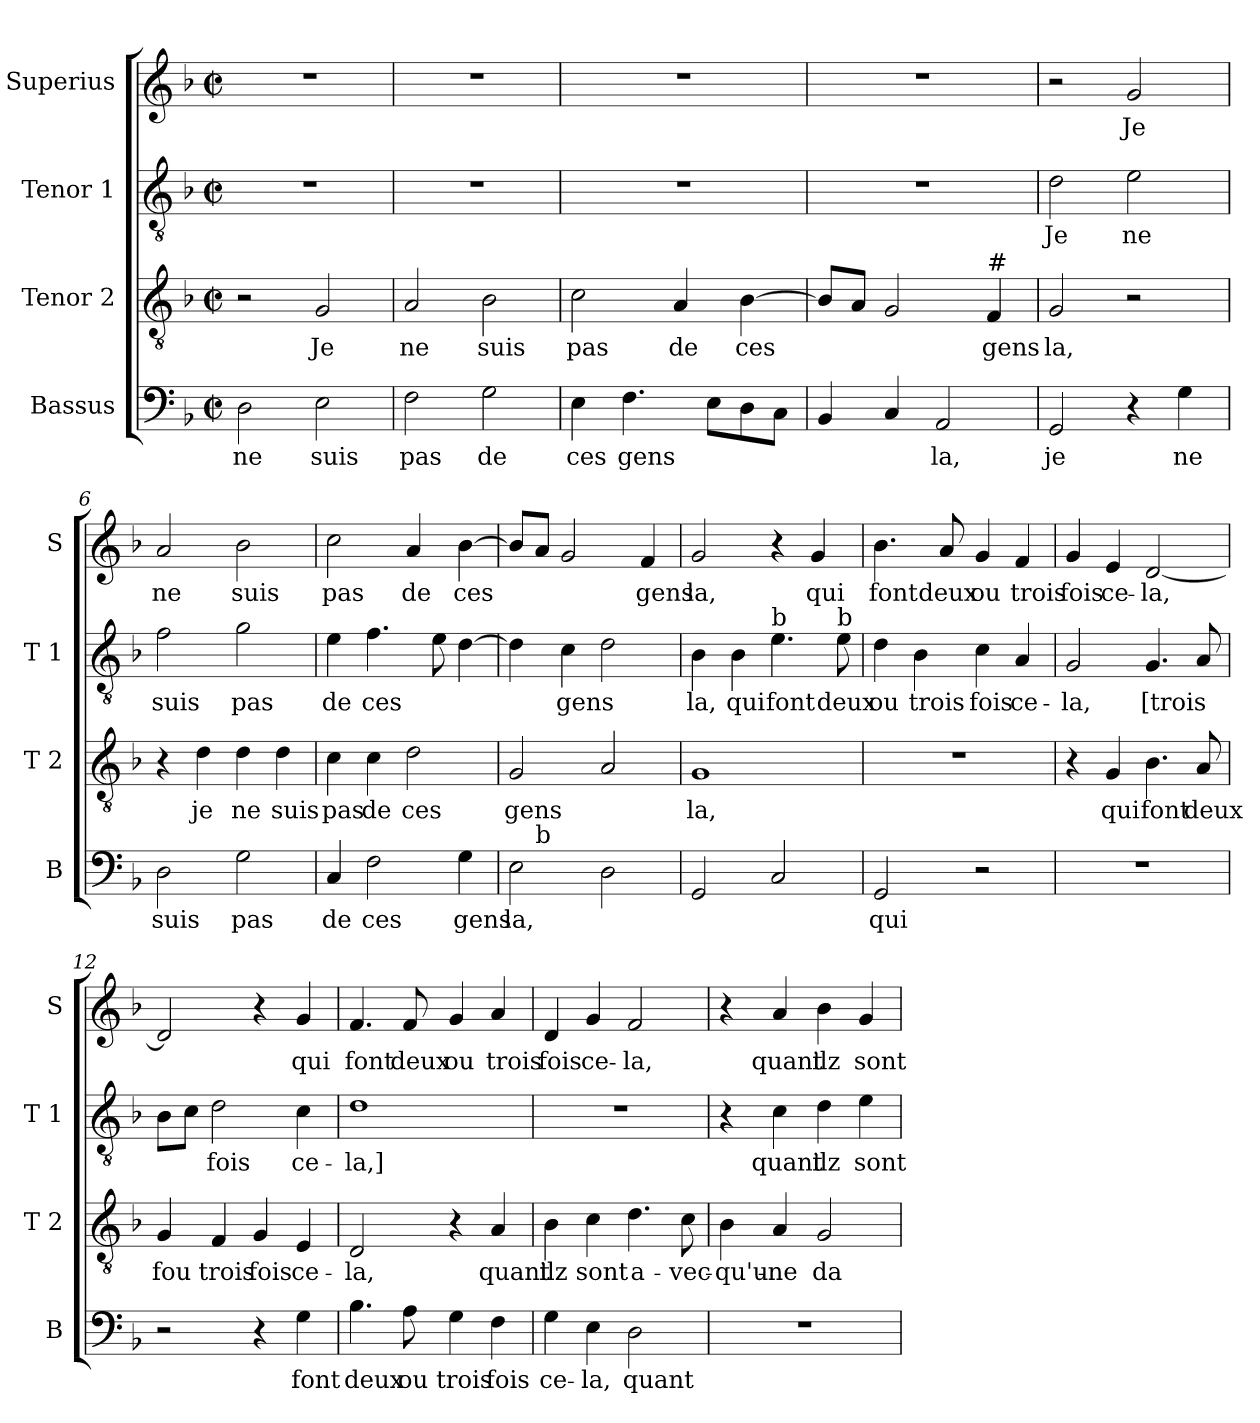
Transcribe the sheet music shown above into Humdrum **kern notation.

**kern	**text	**kern	**text	**kern	**text	**kern	**text
*part4	*part4	*part3	*part3	*part2	*part2	*part1	*part1
*staff4	*staff4	*staff3	*staff3	*staff2	*staff2	*staff1	*staff1
*I"Bassus	*	*I"Tenor 2	*	*I"Tenor 1	*	*I"Superius	*
*I'B	*	*I'T 2	*	*I'T 1	*	*I'S	*
*clefF4	*	*clefGv2	*	*clefGv2	*	*clefG2	*
*k[b-]	*	*k[b-]	*	*k[b-]	*	*k[b-]	*
*F:	*	*F:	*	*F:	*	*F:	*
*M2/2	*	*M2/2	*	*M2/2	*	*M2/2	*
*met(c|)	*	*met(c|)	*	*met(c|)	*	*met(c|)	*
=1	=1	=1	=1	=1	=1	=1	=1
2D\	ne	2r	.	1r	.	1r	.
2E\	suis	2G/	Je	.	.	.	.
=2	=2	=2	=2	=2	=2	=2	=2
2F\	pas	2A/	ne	1r	.	1r	.
2G\	de	2B-\	suis	.	.	.	.
=3	=3	=3	=3	=3	=3	=3	=3
4E\	ces	2c\	pas	1r	.	1r	.
4.F\	gens	.	.	.	.	.	.
.	.	4A/	de	.	.	.	.
8E\L	.	.	.	.	.	.	.
8D\	.	[4B-\	ces	.	.	.	.
8C\J	.	.	.	.	.	.	.
=4	=4	=4	=4	=4	=4	=4	=4
4BB-/	.	8B-/L]	.	1r	.	1r	.
.	.	8A/J	.	.	.	.	.
4C/	.	2G/	.	.	.	.	.
2AA/	la,	.	.	.	.	.	.
!	!	!LO:TX:a:t=#	!	!	!	!	!
.	.	4F/	gens	.	.	.	.
=5	=5	=5	=5	=5	=5	=5	=5
2GG/	je	2G/	la,	2d\	Je	2r	.
4r	.	2r	.	2e\	ne	2g/	Je
4G\	ne	.	.	.	.	.	.
!!LO:LB:g=z
=6	=6	=6	=6	=6	=6	=6	=6
2D\	suis	4r	.	2f\	suis	2a/	ne
.	.	4d\	je	.	.	.	.
2G\	pas	4d\	ne	2g\	pas	2b-\	suis
.	.	4d\	suis	.	.	.	.
=7	=7	=7	=7	=7	=7	=7	=7
4C/	de	4c\	pas	4e\	de	2cc\	pas
2F\	ces	4c\	de	4.f\	ces	.	.
.	.	2d\	ces	.	.	4a/	de
.	.	.	.	8e\	.	.	.
4G\	gens	.	.	[4d\	.	[4b-\	ces
=8	=8	=8	=8	=8	=8	=8	=8
*^	*	*	*	*	*	*	*
2E\	8ryy	la,	2G/	gens	4d\]	.	8b-/L]	.
!	!LO:TX:a:t=b	!	!	!	!	!	!	!
.	2..ryy	.	.	.	.	.	8a/J	.
.	.	.	.	.	4c\	gens	2g/	.
2D\	.	.	2A/	.	2d\	.	.	.
.	.	.	.	.	.	.	4f/	gens
*v	*v	*	*	*	*	*	*	*
=9	=9	=9	=9	=9	=9	=9	=9
2GG/	.	1G	la,	4B-\	la,	2g/	la,
.	.	.	.	4B-\	qui	.	.
!	!	!	!	!LO:TX:a:t=b	!	!	!
2C/	.	.	.	4.e\	font	4r	.
.	.	.	.	.	.	4g/	qui
!	!	!	!	!LO:TX:a:t=b	!	!	!
.	.	.	.	8e\	deux	.	.
=10	=10	=10	=10	=10	=10	=10	=10
2GG/	qui	1r	.	4d\	ou	4.b-\	font
.	.	.	.	4B-\	trois	.	.
.	.	.	.	.	.	8a/	deux
2r	.	.	.	4c\	fois	4g/	ou
.	.	.	.	4A/	ce-	4f/	trois
!!LO:LB:g=z
=11	=11	=11	=11	=11	=11	=11	=11
1r	.	4r	.	2G/	-la,	4g/	fois
.	.	4G/	qui	.	.	4e/	ce-
.	.	4.B-\	font	4.G/	[trois	[2d/	-la,
.	.	8A/	deux	8A/	.	.	.
=12	=12	=12	=12	=12	=12	=12	=12
2r	.	4G/	fou	8B-\L	.	2d/]	.
.	.	.	.	8c\J	.	.	.
.	.	4F/	trois	2d\	fois	.	.
4r	.	4G/	fois	.	.	4r	.
4G\	font	4E/	ce-	4c\	ce-	4g/	qui
=13	=13	=13	=13	=13	=13	=13	=13
4.B-\	deux	2D/	-la,	1d	-la,]	4.f/	font
8A\	ou	.	.	.	.	8f/	deux
4G\	trois	4r	.	.	.	4g/	ou
4F\	fois	4A/	quant	.	.	4a/	trois
=14	=14	=14	=14	=14	=14	=14	=14
4G\	ce-	4B-\	ilz	1r	.	4d/	fois
4E\	-la,	4c\	sont	.	.	4g/	ce-
2D\	quant	4.d\	a-	.	.	2f/	-la,
.	.	8c\	-vec-	.	.	.	.
=15	=15	=15	=15	=15	=15	=15	=15
1r	.	4B-\	-qu'u-	4r	.	4r	.
.	.	4A/	-ne	4c\	quant	4a/	quant
.	.	2G/	da-	4d\	ilz	4b-\	ilz
.	.	.	.	4e\	sont	4g/	sont
=	=	=	=	=	=	=	=
*-	*-	*-	*-	*-	*-	*-	*-
